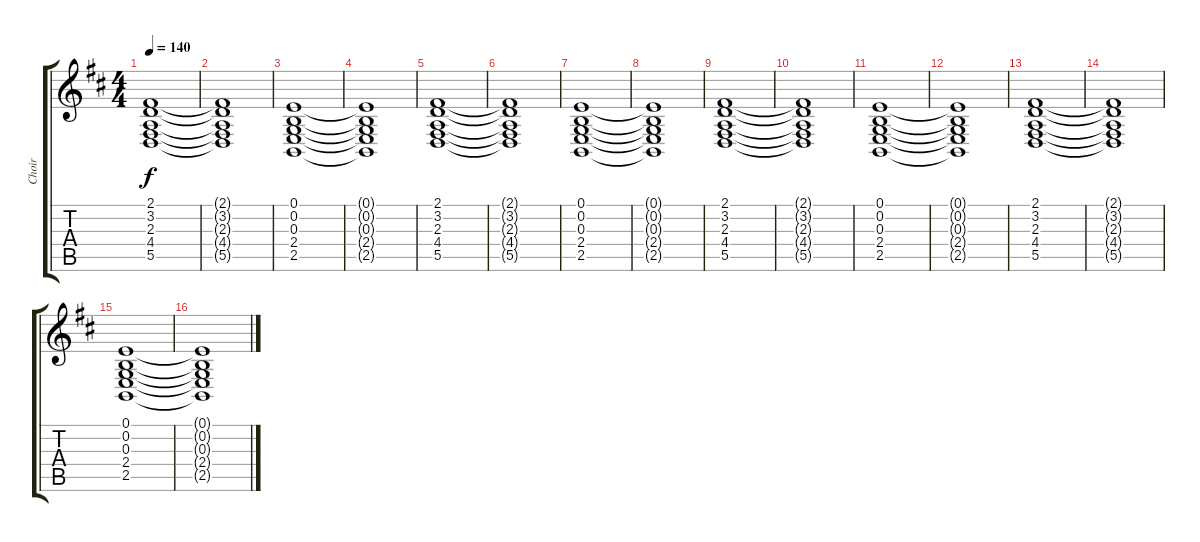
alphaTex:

\track ("Choir" "Choir") {instrument choiraahs}
\staff {score tabs}
\tuning (E4 B3 G3 D3 A2 E2) {hide}
\ts (4 4)
\tempo 140
\clef g2
\ks bminor
(2.1 3.2 2.3 4.4 5.5).1{dy f} |
(2.1{t} 3.2{t} 2.3{t} 4.4{t} 5.5{t}).1 |
(0.1 0.2 0.3 2.4 2.5).1 |
(0.1{t} 0.2{t} 0.3{t} 2.4{t} 2.5{t}).1 |
(2.1 3.2 2.3 4.4 5.5).1 |
(2.1{t} 3.2{t} 2.3{t} 4.4{t} 5.5{t}).1 |
(0.1 0.2 0.3 2.4 2.5).1 |
(0.1{t} 0.2{t} 0.3{t} 2.4{t} 2.5{t}).1 |
(2.1 3.2 2.3 4.4 5.5).1 |
(2.1{t} 3.2{t} 2.3{t} 4.4{t} 5.5{t}).1 |
(0.1 0.2 0.3 2.4 2.5).1 |
(0.1{t} 0.2{t} 0.3{t} 2.4{t} 2.5{t}).1 |
(2.1 3.2 2.3 4.4 5.5).1 |
(2.1{t} 3.2{t} 2.3{t} 4.4{t} 5.5{t}).1 |
(0.1 0.2 0.3 2.4 2.5).1 |
(0.1{t} 0.2{t} 0.3{t} 2.4{t} 2.5{t}).1
